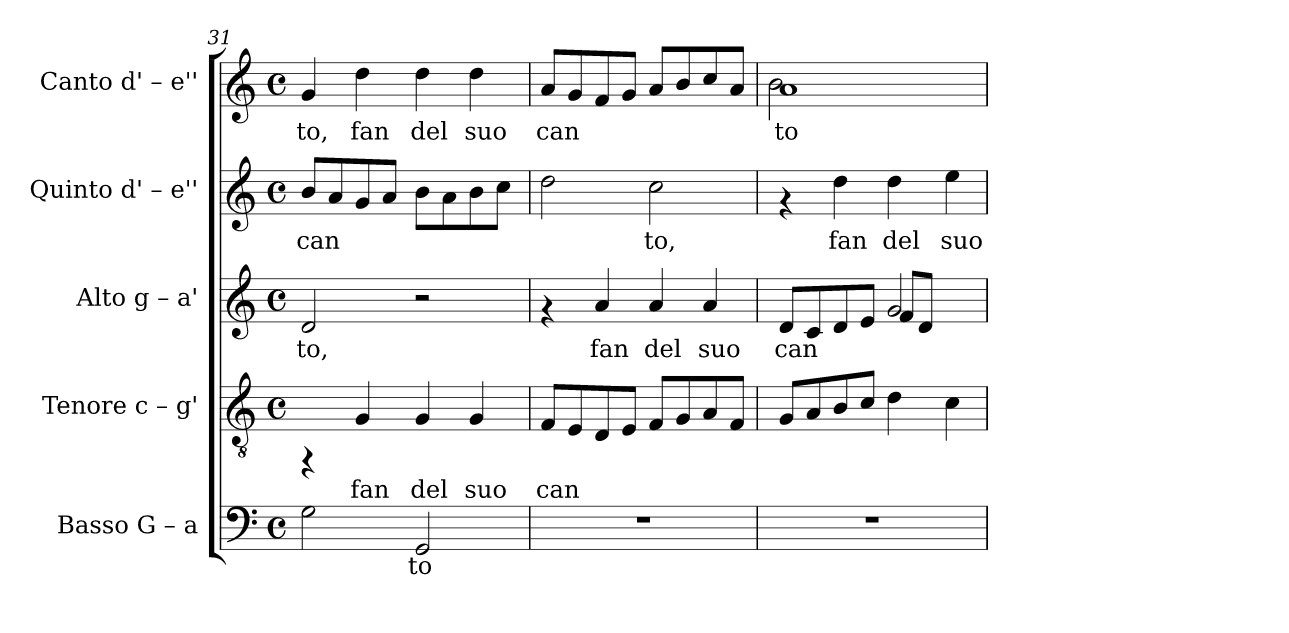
**kern	**text	**kern	**text	**kern	**text	**kern	**text	**kern	**text
*part5	*part5	*part4	*part4	*part3	*part3	*part2	*part2	*part1	*part1
*staff5	*staff5	*staff4	*staff4	*staff3	*staff3	*staff2	*staff2	*staff1	*staff1
*I"Basso  G – a	*	*I"Tenore  c – g'	*	*I"Alto  g – a'	*	*I"Quinto  d' – e''	*	*I"Canto  d' – e''	*
!!LO:PB:g=z
*clefF4	*	*clefGv2	*	*clefG2	*	*clefG2	*	*clefG2	*
*k[]	*	*k[]	*	*k[]	*	*k[]	*	*k[]	*
*C:	*	*C:	*	*C:	*	*C:	*	*C:	*
*M4/4	*	*M4/4	*	*M4/4	*	*M4/4	*	*M4/4	*
*met(c)	*	*met(c)	*	*met(c)	*	*met(c)	*	*met(c)	*
=31	=31	=31	=31	=31	=31	=31	=31	=31	=31
!	!LO:LY:b:rj	!	!	!	!LO:LY:b:rj	!	!LO:LY:b:rj	!	!LO:LY:b:cj
*^	*	*	*	*	*	*	*	*	*
2G\	4ryy	--	4rFF	.	2d/	to,	8b/L	can-	4g/	to,
!	!	!	!	!	!	!	!	!LO:LY:b:rj	!	!
.	.	.	.	.	.	.	8a/	--	.	.
!	!	!	!	!LO:LY:b:rj	!	!	!	!LO:LY:b:rj	!	!LO:LY:b:cj
.	8...ryy	.	4G/	fan	.	.	8g/	--	4dd\	fan
!	!	!	!	!	!	!	!	!LO:LY:b:rj	!	!
.	.	.	.	.	.	.	8a/J	--	.	.
!	!LO:TX:b:t=to	!	!	!	!	!	!	!	!	!
.	2ryy	.	.	.	.	.	.	.	.	.
!	!	!LO:LY:b:rj	!	!LO:LY:b:rj	!	!	!	!LO:LY:b:rj	!	!LO:LY:b:cj
2GG/	.	--	4G/	del	2r	.	8b\L	--	4dd\	del
!	!	!	!	!	!	!	!	!LO:LY:b:rj	!	!
.	.	.	.	.	.	.	8a\	--	.	.
!	!	!	!	!LO:LY:b:rj	!	!	!	!LO:LY:b:rj	!	!LO:LY:b:cj
.	.	.	4G/	suo	.	.	8b\	--	4dd\	suo
!	!	!	!	!	!	!	!	!LO:LY:b:rj	!	!
.	.	.	.	.	.	.	8cc\J	--	.	.
.	64ryy	.	.	.	.	.	.	.	.	.
=32	=32	=32	=32	=32	=32	=32	=32	=32	=32	=32
!	!	!	!	!LO:LY:b:rj	!	!	!	!LO:LY:b:rj	!	!LO:LY:b:cj
*v	*v	*	*	*	*	*	*	*	*	*
1r	.	8F/L	can-	4rf	.	2dd\	--	8a/L	can
!	!	!	!LO:LY:b:rj	!	!	!	!	!	!LO:LY:b:cj
.	.	8E/	--	.	.	.	.	8g/	.
!	!	!	!LO:LY:b:rj	!	!LO:LY:b:rj	!	!	!	!LO:LY:b:cj
.	.	8D/	--	4a/	fan	.	.	8f/	.
!	!	!	!LO:LY:b:rj	!	!	!	!	!	!LO:LY:b:cj
.	.	8E/J	--	.	.	.	.	8g/J	.
!	!	!	!LO:LY:b:rj	!	!LO:LY:b:rj	!	!LO:LY:b:rj	!	!LO:LY:b:cj
.	.	8F/L	--	4a/	del	2cc\	-to,	8a/L	.
!	!	!	!LO:LY:b:rj	!	!	!	!	!	!LO:LY:b:cj
.	.	8G/	--	.	.	.	.	8b/	.
!	!	!	!LO:LY:b:rj	!	!LO:LY:b:rj	!	!	!	!LO:LY:b:cj
.	.	8A/	--	4a/	suo	.	.	8cc/	.
!	!	!	!LO:LY:b:rj	!	!	!	!	!	!LO:LY:b:cj
.	.	8F/J	--	.	.	.	.	8a/J	.
=33	=33	=33	=33	=33	=33	=33	=33	=33	=33
!	!	!	!LO:LY:b:rj	!	!LO:LY:b:rj	!	!	!	!LO:LY:b:cj
*	*	*	*	*^	*	*	*	*^	*
1r	.	8G/L	--	8d/L	2ryy	can-	4rf	.	1a	2b\	to
!	!	!	!LO:LY:b:rj	!	!	!LO:LY:b:rj	!	!	!	!	!
.	.	8A/	--	8c/	.	--	.	.	.	.	.
!	!	!	!LO:LY:b:rj	!	!	!LO:LY:b:rj	!	!LO:LY:b:rj	!	!	!
.	.	8B/	--	8d/	.	--	4dd\	fan	.	.	.
!	!	!	!LO:LY:b:rj	!	!	!LO:LY:b:rj	!	!	!	!	!
.	.	8c/J	--	8e/J	.	--	.	.	.	.	.
!	!	!	!LO:LY:b:rj	!	!	!LO:LY:b:rj	!	!LO:LY:b:rj	!	!	!
.	.	4d\	--	2g/	8f/L	--	4dd\	del	.	2ryy	.
!	!	!	!	!	!	!LO:LY:b:rj	!	!	!	!	!
.	.	.	.	.	8d/J	--	.	.	.	.	.
!	!	!	!LO:LY:b:rj	!	!	!	!	!LO:LY:b:rj	!	!	!
.	.	4c\	--	.	4ryy	.	4ee\	suo	.	.	.
*	*	*	*	*v	*v	*	*	*	*v	*v	*
=	=	=	=	=	=	=	=	=	=
*-	*-	*-	*-	*-	*-	*-	*-	*-	*-
